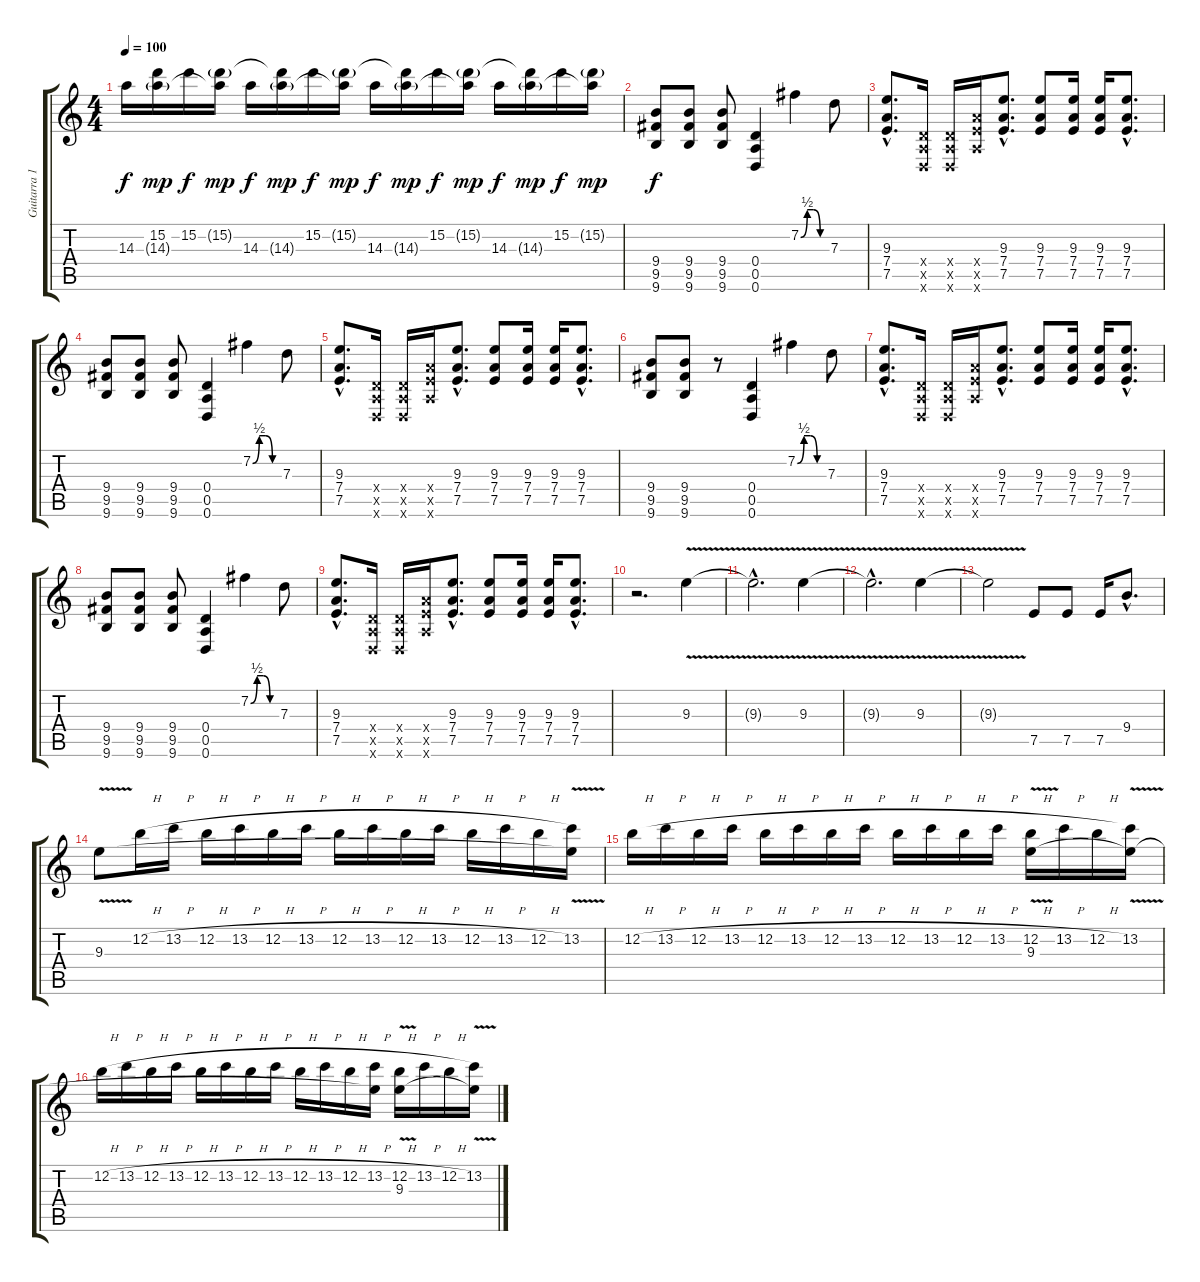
\track ("Guitarra 1" "Guitarra 1") {instrument overdrivenguitar}
\staff {score tabs}
\tuning (E4 B3 G3 D3 A2 D2) {hide}
\ts (4 4)
\tempo 100
\clef g2
\ks c
14.3.16{dy f} (15.2{t} 14.3{g}).16{dy mp} 15.2.16{dy f} (15.2{g} 14.3{t}).16{dy mp} 14.3.16{dy f} (15.2{t} 14.3{g}).16{dy mp} 15.2.16{dy f} (15.2{g} 14.3{t}).16{dy mp} 14.3.16{dy f} (15.2{t} 14.3{g}).16{dy mp} 15.2.16{dy f} (15.2{g} 14.3{t}).16{dy mp} 14.3.16{dy f} (15.2{t} 14.3{g}).16{dy mp} 15.2.16{dy f} (15.2{g} 14.3{t}).16{dy mp} |
(9.4 9.5 9.6).8{dy f volume 12} (9.4 9.5 9.6).8 (9.4 9.5 9.6).8 (0.4 0.5 0.6).4 7.2{be (custom 0 0 15 2 30 2 45 0 60 0)}.4 7.3.8 |
(9.3{hac} 7.4{hac} 7.5{hac}).8{d} (0.4{x} 0.5{x} 0.6{x}).16 (0.4{x} 0.5{x} 0.6{x}).16 (7.4{x} 7.5{x} 7.6{x}).16 (9.3{hac} 7.4{hac} 7.5{hac}).8{d} (9.3 7.4 7.5).8 (9.3 7.4 7.5).16 (9.3 7.4 7.5).16 (9.3{hac} 7.4{hac} 7.5{hac}).8{d} |
(9.4 9.5 9.6).8 (9.4 9.5 9.6).8 (9.4 9.5 9.6).8 (0.4 0.5 0.6).4 7.2{be (custom 0 0 15 2 30 2 45 0 60 0)}.4 7.3.8 |
(9.3{hac} 7.4{hac} 7.5{hac}).8{d} (0.4{x} 0.5{x} 0.6{x}).16 (0.4{x} 0.5{x} 0.6{x}).16 (7.4{x} 7.5{x} 7.6{x}).16 (9.3{hac} 7.4{hac} 7.5{hac}).8{d} (9.3 7.4 7.5).8 (9.3 7.4 7.5).16 (9.3 7.4 7.5).16 (9.3{hac} 7.4{hac} 7.5{hac}).8{d} |
(9.4 9.5 9.6).8 (9.4 9.5 9.6).8 r.8 (0.4 0.5 0.6).4 7.2{be (custom 0 0 15 2 30 2 45 0 60 0)}.4 7.3.8 |
(9.3{hac} 7.4{hac} 7.5{hac}).8{d} (0.4{x} 0.5{x} 0.6{x}).16 (0.4{x} 0.5{x} 0.6{x}).16 (7.4{x} 7.5{x} 7.6{x}).16 (9.3{hac} 7.4{hac} 7.5{hac}).8{d} (9.3 7.4 7.5).8 (9.3 7.4 7.5).16 (9.3 7.4 7.5).16 (9.3{hac} 7.4{hac} 7.5{hac}).8{d} |
(9.4 9.5 9.6).8 (9.4 9.5 9.6).8 (9.4 9.5 9.6).8 (0.4 0.5 0.6).4 7.2{be (custom 0 0 15 2 30 2 45 0 60 0)}.4 7.3.8 |
(9.3{hac} 7.4{hac} 7.5{hac}).8{d} (0.4{x} 0.5{x} 0.6{x}).16 (0.4{x} 0.5{x} 0.6{x}).16 (7.4{x} 7.5{x} 7.6{x}).16 (9.3{hac} 7.4{hac} 7.5{hac}).8{d} (9.3 7.4 7.5).8 (9.3 7.4 7.5).16 (9.3 7.4 7.5).16 (9.3{hac} 7.4{hac} 7.5{hac}).8{d} |
r.2{d} 9.3{v}.4 |
9.3{hac t}.2{d} 9.3{v}.4 |
9.3{hac t}.2{d} 9.3{v}.4 |
9.3{t}.2 7.5.8 7.5.8 7.5.16 9.4{hac}.8{d} |
9.3{v}.8 12.2{h}.16 13.2{h}.16 12.2{h}.16 13.2{h}.16 12.2{h}.16 13.2{h}.16 12.2{h}.16 13.2{h}.16 12.2{h}.16 13.2{h}.16 12.2{h}.16 13.2{h}.16 12.2{h}.16 (13.2 9.3{t}).16 |
12.2{h}.16 13.2{h}.16 12.2{h}.16 13.2{h}.16 12.2{h}.16 13.2{h}.16 12.2{h}.16 13.2{h}.16 12.2{h}.16 13.2{h}.16 12.2{h}.16 13.2{h}.16 (12.2{h} 9.3{v}).16 13.2{h}.16 12.2{h}.16 (13.2 9.3{t}).16 |
12.2{h}.16 13.2{h}.16 12.2{h}.16 13.2{h}.16 12.2{h}.16 13.2{h}.16 12.2{h}.16 13.2{h}.16 12.2{h}.16 13.2{h}.16 12.2{h}.16 (13.2{h} 9.3{t}).16 (12.2{h} 9.3{v}).16 13.2{h}.16 12.2{h}.16 (13.2 9.3{t}).16
